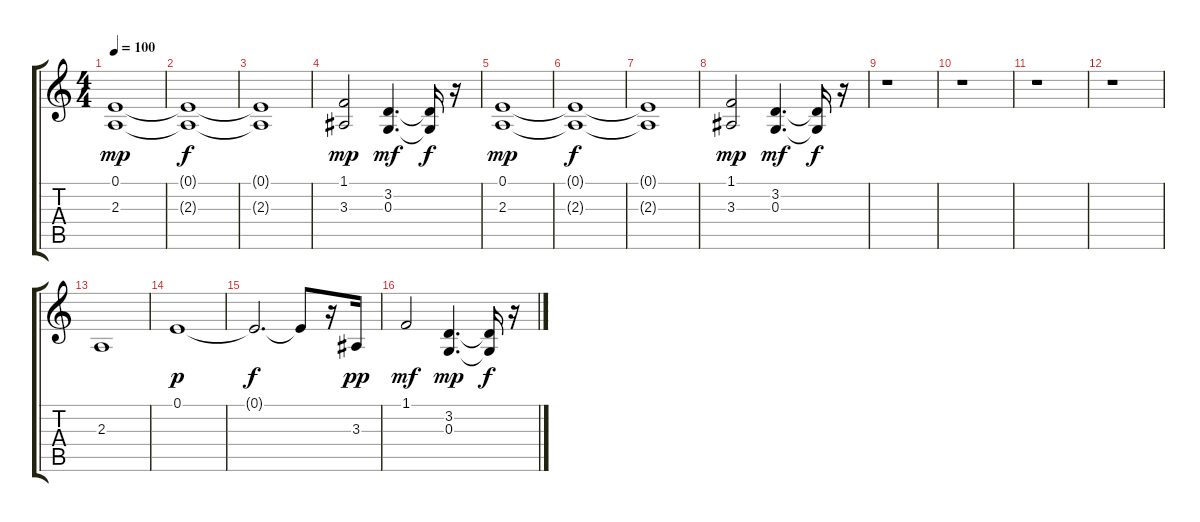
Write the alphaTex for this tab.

\track "" {instrument pad4choir}
\staff {score tabs}
\tuning (E4 B3 G3 D3 A2 E2) {hide}
\ts (4 4)
\tempo 100
\clef g2
\ks c
(0.1 2.3).1{dy mp} |
(0.1{t} 2.3{t}).1{dy f} |
(0.1{t} 2.3{t}).1 |
(1.1 3.3).2{dy mp} (3.2 0.3).4{d dy mf} (3.2{t} 0.3{t}).16{dy f} r.16 |
(0.1 2.3).1{dy mp} |
(0.1{t} 2.3{t}).1{dy f} |
(0.1{t} 2.3{t}).1 |
(1.1 3.3).2{dy mp} (3.2 0.3).4{d dy mf} (3.2{t} 0.3{t}).16{dy f} r.16 |
r.1 |
r.1 |
r.1 |
r.1 |
2.3.1 |
0.1.1{dy p} |
0.1{t}.2{d dy f} 0.1{t}.8 r.16 3.3.16{dy pp} |
1.1.2{dy mf} (3.2 0.3).4{d dy mp} (3.2{t} 0.3{t}).16{dy f} r.16
